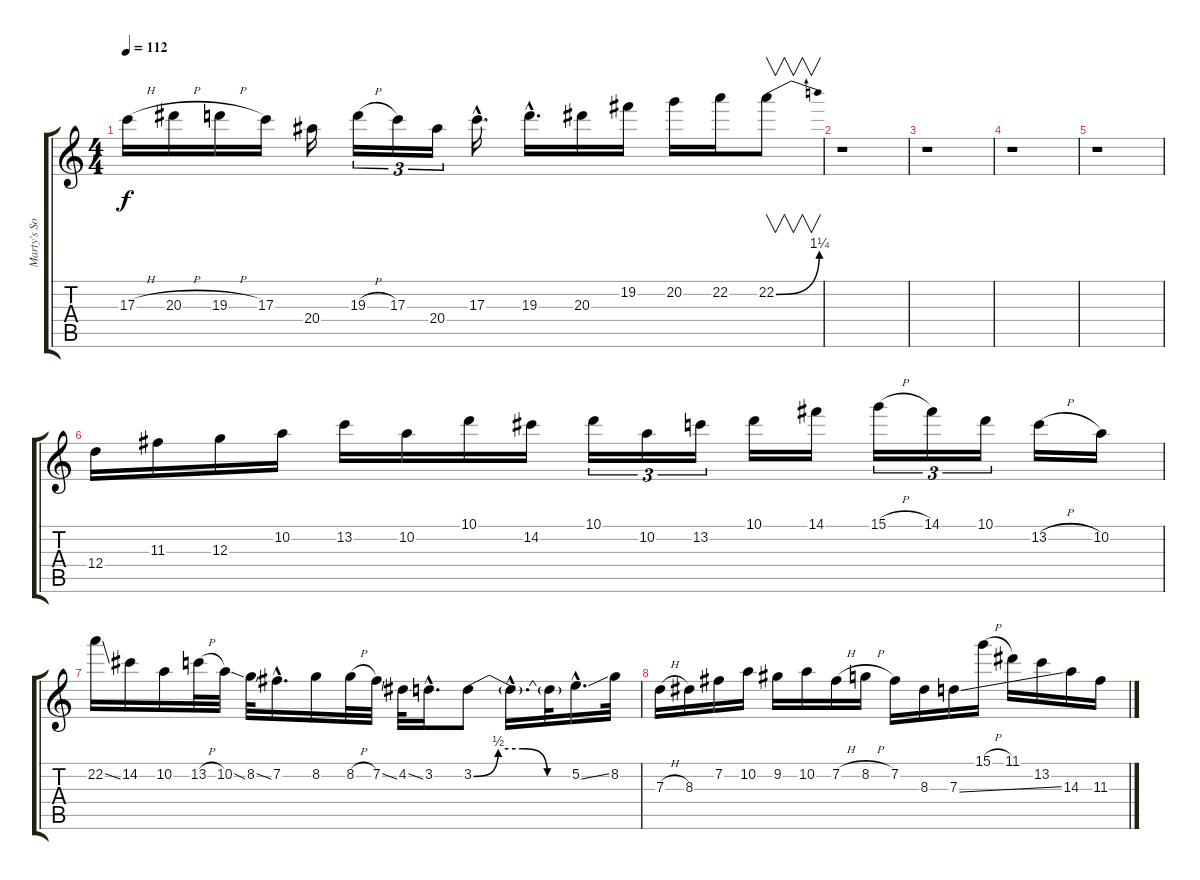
\track ("Marty's Solo" "Marty's So") {instrument overdrivenguitar}
\staff {score tabs}
\tuning (E4 B3 G3 D3 A2 E2) {hide}
\ts (4 4)
\tempo 112
\clef g2
\ks c
17.3{h}.16{dy f} 20.3{h}.16 19.3{h}.16 17.3.16 20.4.16 19.3{h}.16{tu (3 2)} 17.3.16{tu (3 2)} 20.4.16{tu (3 2)} 17.3{hac}.16{d} 19.3{hac}.16{d} 20.3.16 19.2.16 20.2.16 22.2.16 22.2{be (bend 0 0 60 5)}.8{v} |
r.1 |
r.1 |
r.1 |
r.1 |
12.4.16 11.3.16 12.3.16 10.2.16 13.2.16 10.2.16 10.1.16 14.2.16 10.1.16{tu (3 2)} 10.2.16{tu (3 2)} 13.2.16{tu (3 2)} 10.1.16 14.1.16 15.1{h}.16{tu (3 2)} 14.1.16{tu (3 2)} 10.1.16{tu (3 2)} 13.2{h}.16 10.2.16 |
22.2{ss}.16 14.2.16 10.2.16 13.2{h}.32 10.2{ss}.32 8.2{ss}.32 7.2{hac}.16{d} 8.2.16 8.2{h}.32 7.2{ss}.32 4.2{ss}.32 3.2{hac}.16{d} 3.2{be (custom 0 0 15 2 30 2 45 0 60 0)}.8 3.2{hac t}.16{d} 3.2{t}.32 5.2{ss hac}.16{d} 8.2.32 |
7.3{h}.16 8.3.16 7.2.16 10.2.16 9.2.16 10.2.16 7.2{h}.16 8.2{h}.16 7.2.16 8.3.16 7.3{ss}.16 15.1{h}.16 11.1.16 13.2.16 14.3.16 11.3{ss}.16
